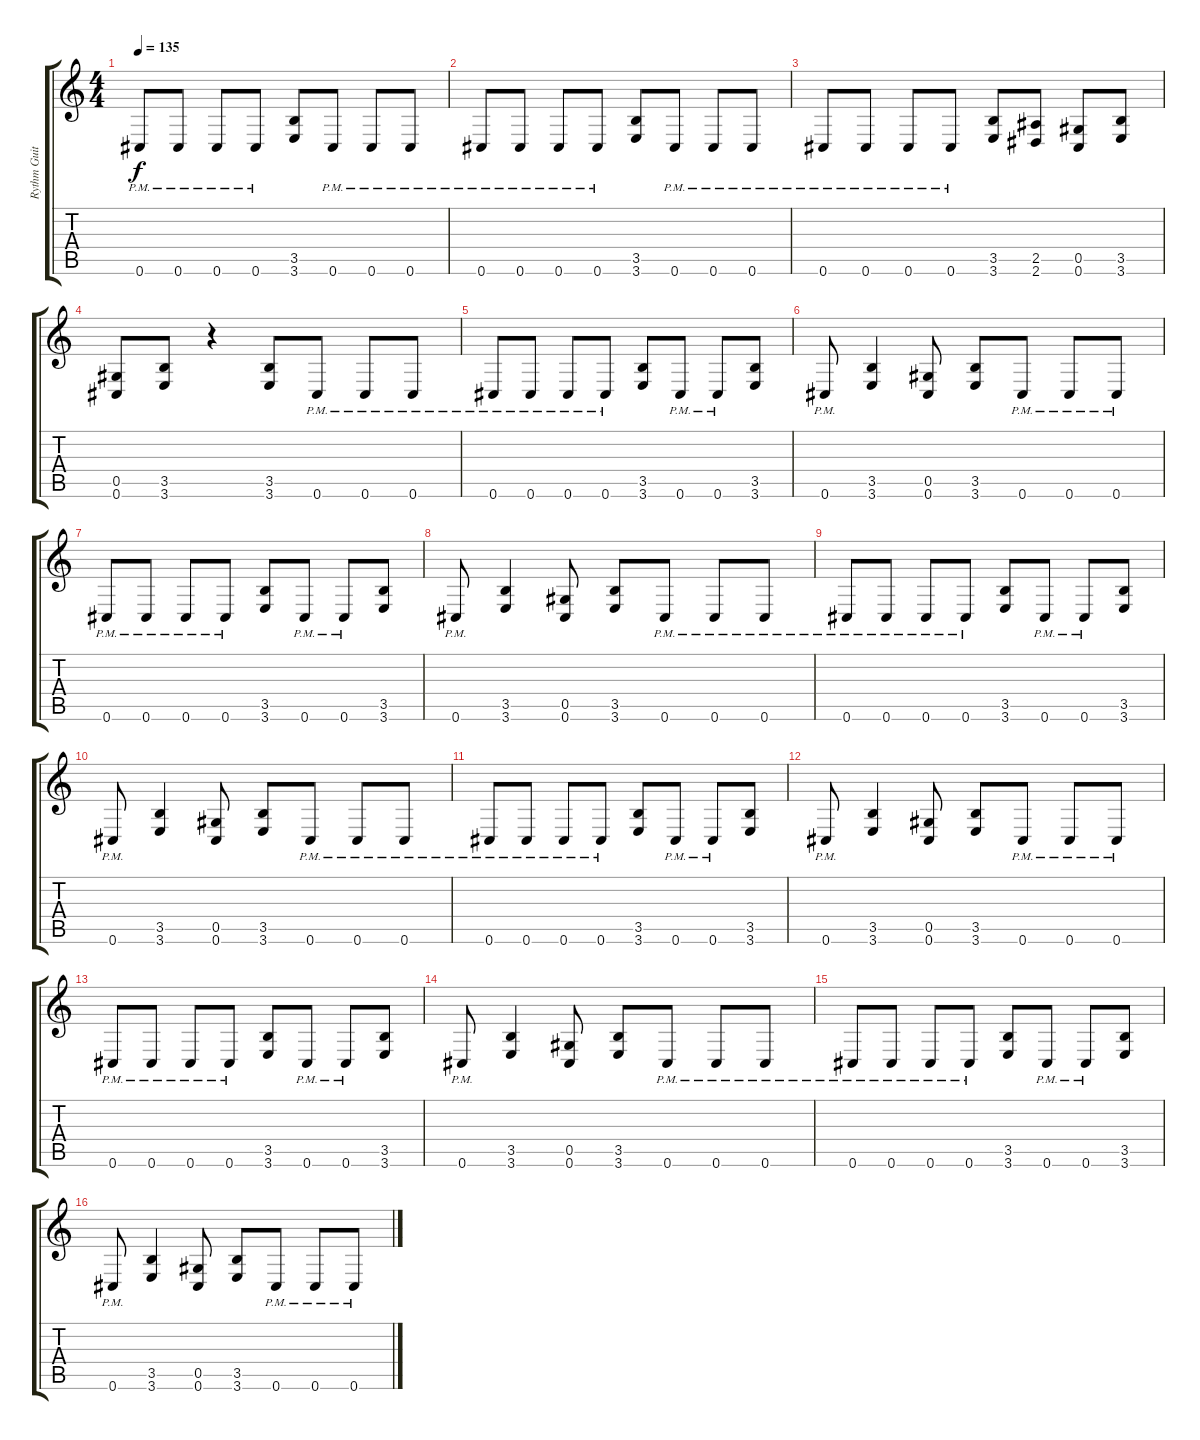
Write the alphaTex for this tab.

\track ("Rythm Guitar" "Rythm Guit") {instrument distortionguitar}
\staff {score tabs}
\tuning (Eb4 Bb3 Gb3 Db3 Ab2 Db2) {hide}
\ts (4 4)
\tempo 135
\clef g2
\ks c
0.6{pm}.8{dy f} 0.6{pm}.8 0.6{pm}.8 0.6{pm}.8 (3.5 3.6).8 0.6{pm}.8 0.6{pm}.8 0.6{pm}.8 |
0.6{pm}.8 0.6{pm}.8 0.6{pm}.8 0.6{pm}.8 (3.5 3.6).8 0.6{pm}.8 0.6{pm}.8 0.6{pm}.8 |
0.6{pm}.8 0.6{pm}.8 0.6{pm}.8 0.6{pm}.8 (3.5 3.6).8 (2.5 2.6).8 (0.5 0.6).8 (3.5 3.6).8 |
(0.5 0.6).8 (3.5 3.6).8 r.4 (3.5 3.6).8 0.6{pm}.8 0.6{pm}.8 0.6{pm}.8 |
0.6{pm}.8 0.6{pm}.8 0.6{pm}.8 0.6{pm}.8 (3.5 3.6).8 0.6{pm}.8 0.6{pm}.8 (3.5 3.6).8 |
0.6{pm}.8 (3.5 3.6).4 (0.5 0.6).8 (3.5 3.6).8 0.6{pm}.8 0.6{pm}.8 0.6{pm}.8 |
0.6{pm}.8 0.6{pm}.8 0.6{pm}.8 0.6{pm}.8 (3.5 3.6).8 0.6{pm}.8 0.6{pm}.8 (3.5 3.6).8 |
0.6{pm}.8 (3.5 3.6).4 (0.5 0.6).8 (3.5 3.6).8 0.6{pm}.8 0.6{pm}.8 0.6{pm}.8 |
0.6{pm}.8 0.6{pm}.8 0.6{pm}.8 0.6{pm}.8 (3.5 3.6).8 0.6{pm}.8 0.6{pm}.8 (3.5 3.6).8 |
0.6{pm}.8 (3.5 3.6).4 (0.5 0.6).8 (3.5 3.6).8 0.6{pm}.8 0.6{pm}.8 0.6{pm}.8 |
0.6{pm}.8 0.6{pm}.8 0.6{pm}.8 0.6{pm}.8 (3.5 3.6).8 0.6{pm}.8 0.6{pm}.8 (3.5 3.6).8 |
0.6{pm}.8 (3.5 3.6).4 (0.5 0.6).8 (3.5 3.6).8 0.6{pm}.8 0.6{pm}.8 0.6{pm}.8 |
0.6{pm}.8 0.6{pm}.8 0.6{pm}.8 0.6{pm}.8 (3.5 3.6).8 0.6{pm}.8 0.6{pm}.8 (3.5 3.6).8 |
0.6{pm}.8 (3.5 3.6).4 (0.5 0.6).8 (3.5 3.6).8 0.6{pm}.8 0.6{pm}.8 0.6{pm}.8 |
0.6{pm}.8 0.6{pm}.8 0.6{pm}.8 0.6{pm}.8 (3.5 3.6).8 0.6{pm}.8 0.6{pm}.8 (3.5 3.6).8 |
0.6{pm}.8 (3.5 3.6).4 (0.5 0.6).8 (3.5 3.6).8 0.6{pm}.8 0.6{pm}.8 0.6{pm}.8
